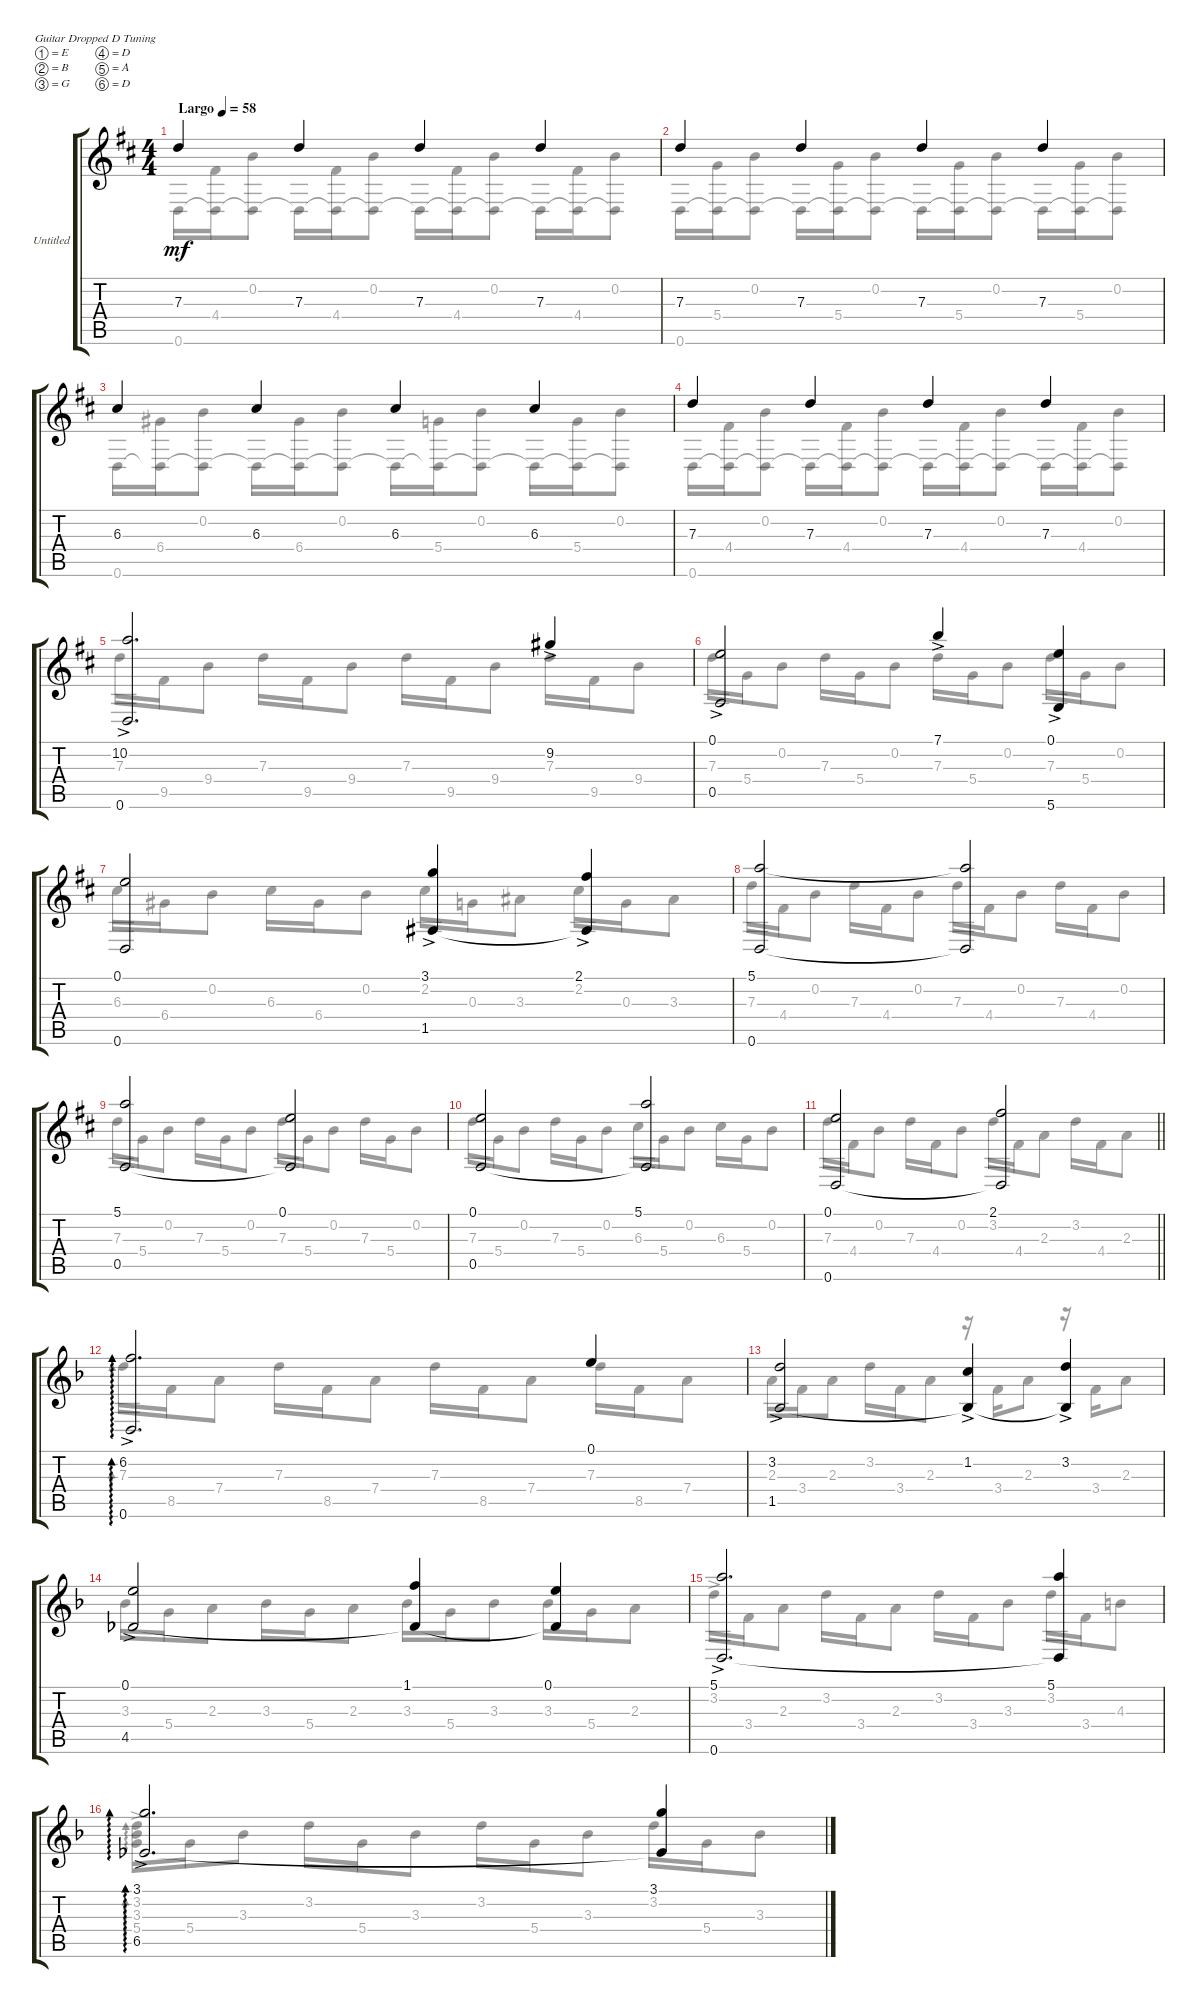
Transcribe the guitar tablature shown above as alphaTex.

\bracketExtendMode groupsimilarinstruments
\firstSystemTrackNameOrientation horizontal
\otherSystemsTrackNameOrientation horizontal
\track ("Untitled" "Untitled") {instrument acousticguitarnylon}
\staff {score tabs}
\tuning (E4 B3 G3 D3 A2 D2)
\voice
\ts (4 4)
\tempo (58 "Largo")
\clef g2
\ks d
7.3.4{dy mf instrument acousticguitarnylon} 7.3.4 7.3.4 7.3.4 |
7.3.4 7.3.4 7.3.4 7.3.4 |
6.3.4 6.3.4 6.3.4 6.3.4 |
7.3.4 7.3.4 7.3.4 7.3.4 |
(10.2{ac} 0.6{ac}).2{d} 9.2{ac}.4 |
(0.1{ac} 0.5{ac}).2 7.1{ac}.4 (0.1{ac} 5.6{ac}).4 |
(0.1 0.6).2 (3.1{ac} 1.5{ac}).4 (2.1{ac} 1.5{ac t}).4 |
(5.1 0.6).2 (5.1{t} 0.6{t}).2 |
(5.1 0.5).2 (0.1 0.5{t}).2 |
(0.1 0.5).2 (5.1 0.5{t}).2 |
\barLineRight lightlight
(0.1 0.6).2 (2.1 0.6{t}).2 |
\ks f
(6.2{ac} 0.6{ac}).2{d ad 0} 0.1.4 |
(3.2{ac} 1.5{ac}).2 (1.2{ac} 1.5{ac t}).4 (3.2{ac} 1.5{ac t}).4 |
(0.1{ac} 4.5{ac}).2 (1.1 4.5{t}).4 (0.1 4.5{t}).4 |
(5.1{ac} 0.6{ac}).2{d} (5.1 0.6{t}).4 |
(3.1{ac} 6.5{ac}).2{d ad 0} (3.1 6.5{t}).4
\voice
\clef g2
\ottava regular
\simile none
\ks d
0.6.16{dy mf} (4.4 0.6{t}).16 (0.2 0.6{t}).8 0.6{t}.16 (4.4 0.6{t}).16 (0.2 0.6{t}).8 0.6{t}.16 (4.4 0.6{t}).16 (0.2 0.6{t}).8 0.6{t}.16 (4.4 0.6{t}).16 (0.2 0.6{t}).8 |
0.6.16 (5.4 0.6{t}).16 (0.2 0.6{t}).8 0.6{t}.16 (5.4 0.6{t}).16 (0.2 0.6{t}).8 0.6{t}.16 (5.4 0.6{t}).16 (0.2 0.6{t}).8 0.6{t}.16 (5.4 0.6{t}).16 (0.2 0.6{t}).8 |
0.6.16 (6.4 0.6{t}).16 (0.2 0.6{t}).8 0.6{t}.16 (6.4 0.6{t}).16 (0.2 0.6{t}).8 0.6{t}.16 (5.4 0.6{t}).16 (0.2 0.6{t}).8 0.6{t}.16 (5.4 0.6{t}).16 (0.2 0.6{t}).8 |
0.6.16 (4.4 0.6{t}).16 (0.2 0.6{t}).8 0.6{t}.16 (4.4 0.6{t}).16 (0.2 0.6{t}).8 0.6{t}.16 (4.4 0.6{t}).16 (0.2 0.6{t}).8 0.6{t}.16 (4.4 0.6{t}).16 (0.2 0.6{t}).8 |
7.3.16 9.5.16 9.4.8 7.3.16 9.5.16 9.4.8 7.3.16 9.5.16 9.4.8 7.3.16 9.5.16 9.4.8 |
7.3.16 5.4.16 0.2.8 7.3.16 5.4.16 0.2.8 7.3.16 5.4.16 0.2.8 7.3.16 5.4.16 0.2.8 |
6.3.16 6.4.16 0.2.8 6.3.16 6.4.16 0.2.8 2.2.16 0.3.16 3.3.8 2.2.16 0.3.16 3.3.8 |
7.3.16 4.4.16 0.2.8 7.3.16 4.4.16 0.2.8 7.3.16 4.4.16 0.2.8 7.3.16 4.4.16 0.2.8 |
7.3.16 5.4.16 0.2.8 7.3.16 5.4.16 0.2.8 7.3.16 5.4.16 0.2.8 7.3.16 5.4.16 0.2.8 |
7.3.16 5.4.16 0.2.8 7.3.16 5.4.16 0.2.8 6.3.16 5.4.16 0.2.8 6.3.16 5.4.16 0.2.8 |
\barLineRight lightlight
7.3.16 4.4.16 0.2.8 7.3.16 4.4.16 0.2.8 3.2.16 4.4.16 2.3.8 3.2.16 4.4.16 2.3.8 |
\ks f
7.3.16{ad 0} 8.5.16 7.4.8 7.3.16 8.5.16 7.4.8 7.3.16 8.5.16 7.4.8 7.3.16 8.5.16 7.4.8 |
2.3.16 3.4.16 2.3.8 3.2.16 3.4.16 2.3.8 r.16 3.4.16 2.3.8 r.16 3.4.16 2.3.8 |
3.3.16 5.4.16 2.3.8 3.3.16 5.4.16 2.3.8 3.3.16 5.4.16 3.3.8 3.3.16 5.4.16 2.3.8 |
3.2{ac}.16 3.4.16 2.3.8 3.2.16 3.4.16 2.3.8 3.2.16 3.4.16 3.3.8 3.2.16 3.4.16 4.3.8 |
(3.2{ac} 3.3{ac} 5.4{ac}).16{ad 0} 5.4.16 3.3.8 3.2.16 5.4.16 3.3.8 3.2.16 5.4.16 3.3.8 3.2.16 5.4.16 3.3.8
